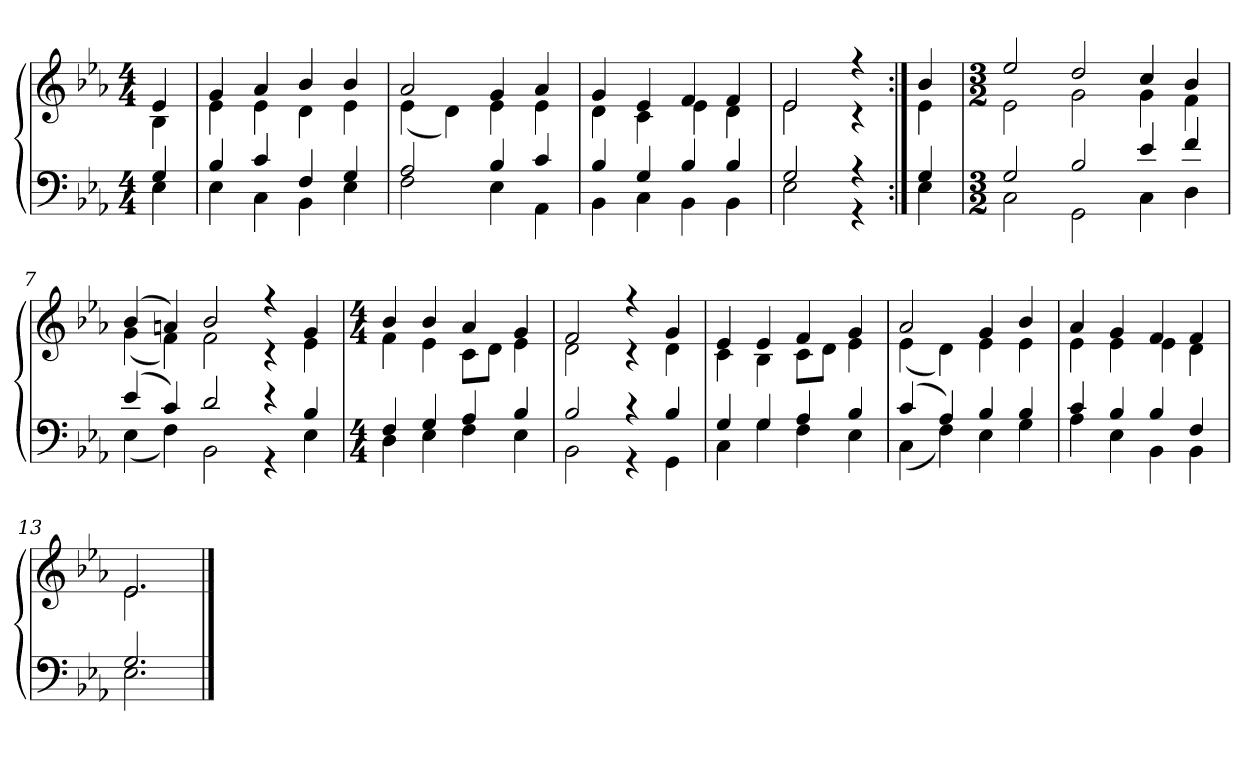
**kern	**kern
*part1	*part1
*staff2	*staff1
*clefF4	*clefG2
*k[b-e-a-]	*k[b-e-a-]
*E-:	*E-:
*M4/4	*M4/4
=	=
*^	*^
4G	4E-	4e-	4B-
=1	=1	=1	=1
4B-	4E-	4g	4e-
4c	4C	4a-	4e-
4F	4BB-	4b-	4d
4G	4E-	4b-	4e-
=2	=2	=2	=2
2A-	2F	2a-	(4e-
.	.	.	4d)
4B-	4E-	4g	4e-
4c	4AA-	4a-	4e-
=3	=3	=3	=3
4B-	4BB-	4g	4d
4G	4C	4e-	4c
4B-	4BB-	4f	4e-
4B-	4BB-	4f	4d
=4	=4	=4	=4
2G	2E-	2e-	2e-
4r	4r	4r	4r
=5:|!	=5:|!	=5:|!	=5:|!
4G	4E-	4b-	4e-
=6	=6	=6	=6
*M3/2	*	*M3/2	*
2G	2C	2ee-	2e-
2B-	2GG	2dd	2g
4e-	4C	4cc	4g
4f	4D	4b-	4f
=7	=7	=7	=7
(4e-	(4E-	(4b-	(4g
4c)	4F)	4an)	4f)
2d	2BB-	2b-	2f
4r	4r	4r	4r
4B-	4E-	4g	4e-
=8	=8	=8	=8
*M4/4	*	*M4/4	*
4F	4D	4b-	4f
4G	4E-	4b-	4e-
4A-	4F	4a-	8cL
.	.	.	8dJ
4B-	4E-	4g	4e-
=9	=9	=9	=9
2B-	2BB-	2f	2d
4r	4r	4r	4r
4B-	4GG	4g	4d
=10	=10	=10	=10
4G	4C	4e-	4c
4G	4G	4e-	4B-
4A-	4F	4f	8cL
.	.	.	8dJ
4B-	4E-	4g	4e-
=11	=11	=11	=11
(4c	(4C	2a-	(4e-
4A-)	4F)	.	4d)
4B-	4E-	4g	4e-
4B-	4G	4b-	4e-
=12	=12	=12	=12
4c	4A-	4a-	4e-
4B-	4E-	4g	4e-
4B-	4BB-	4f	4e-
4F	4BB-	4f	4d
=13	=13	=13	=13
2.G	2.E-	2.e-	2.e-
*v	*v	*	*
*	*v	*v
==	==
*-	*-
